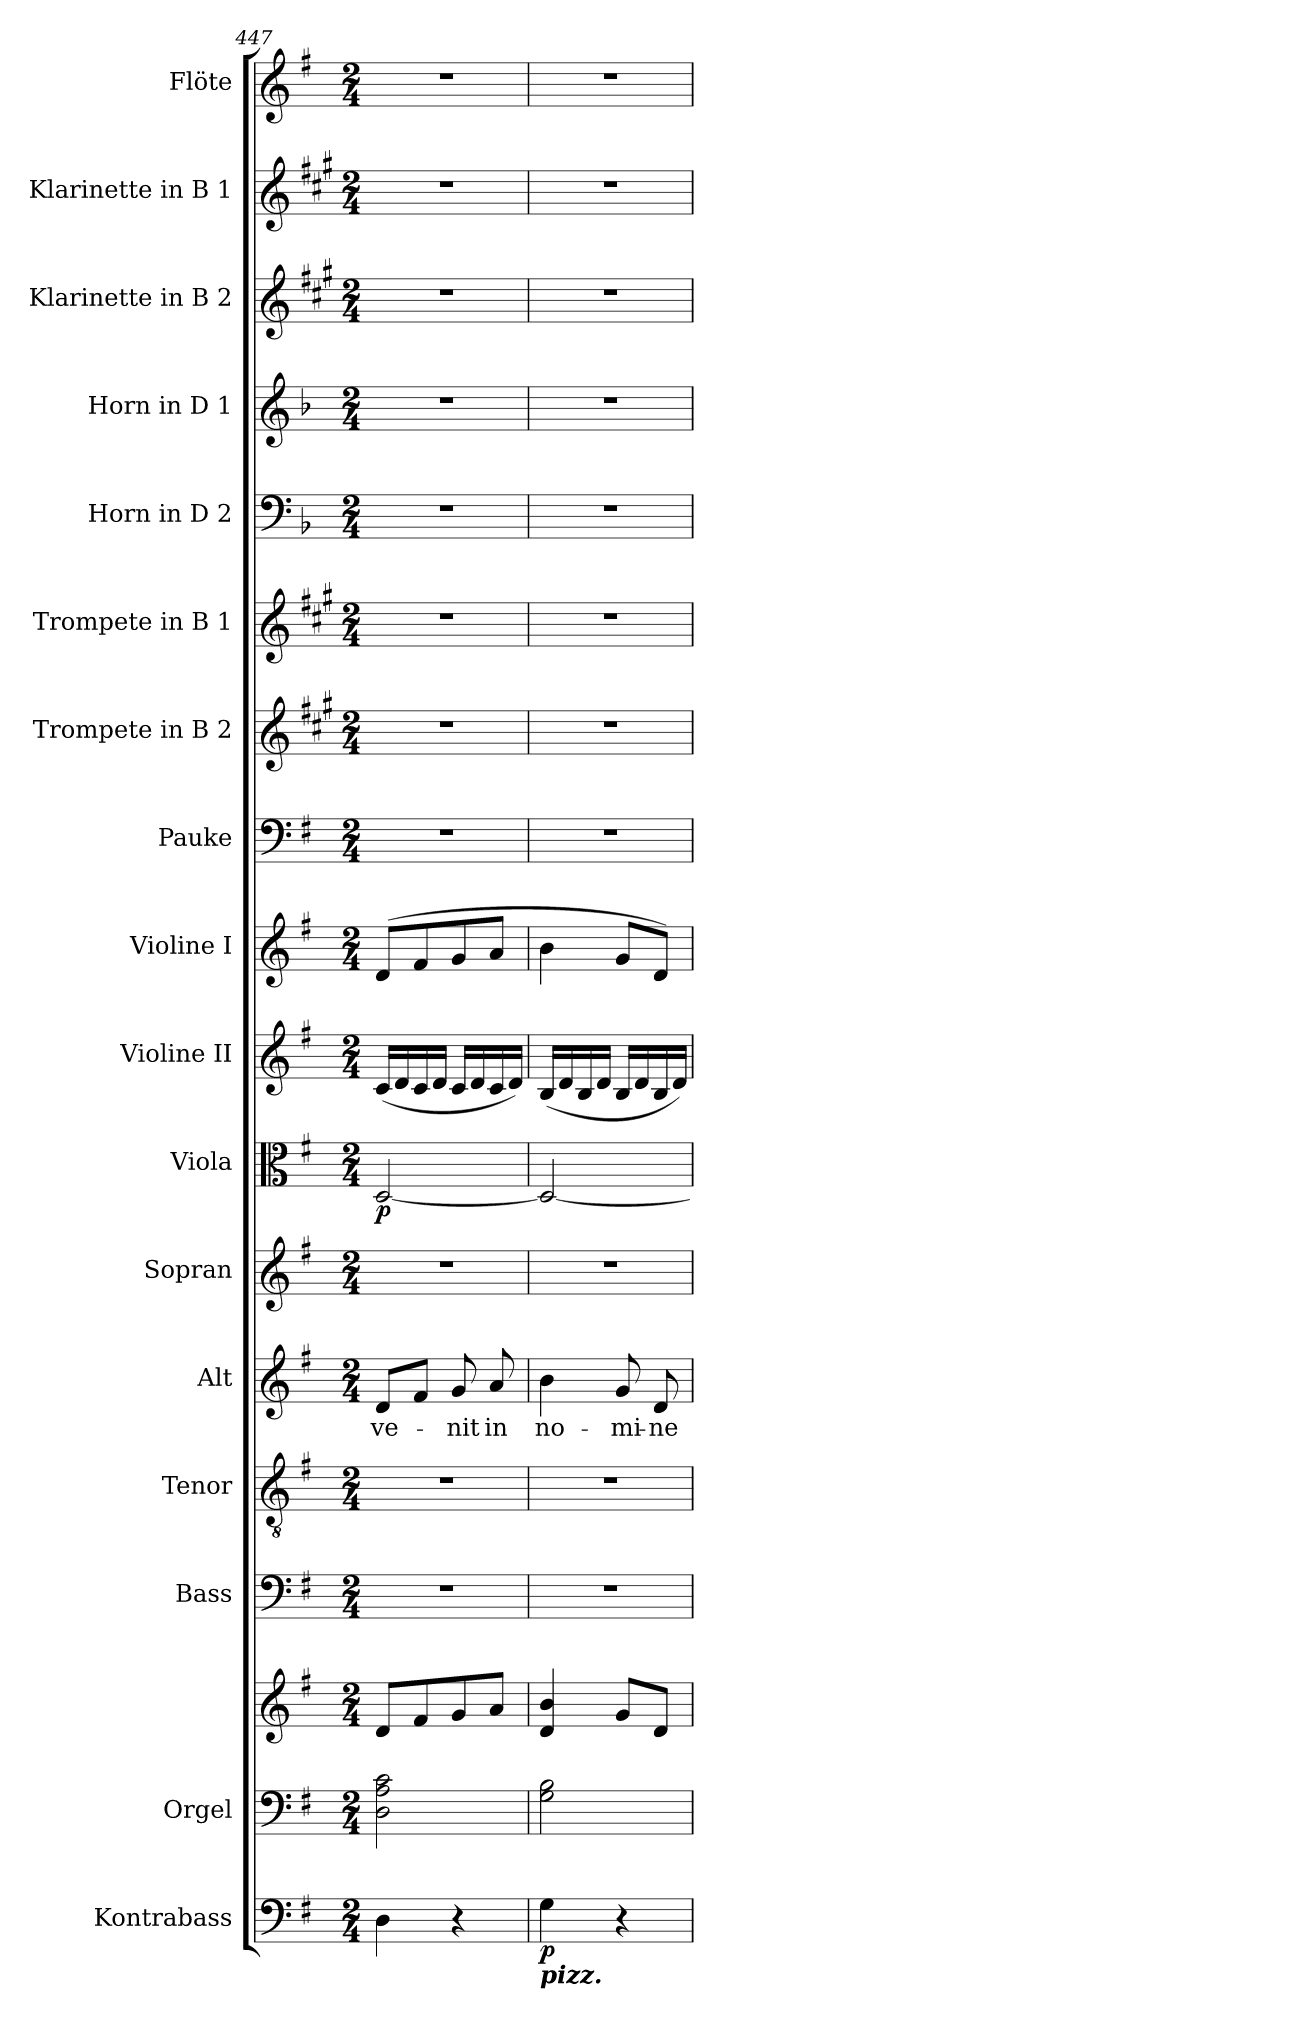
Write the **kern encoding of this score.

**kern	**dynam	**kern	**kern	**kern	**kern	**kern	**text	**kern	**kern	**dynam	**kern	**kern	**kern	**kern	**kern	**kern	**kern	**kern	**kern	**kern
*part17	*part17	*part16	*part16	*part15	*part14	*part13	*part13	*part12	*part11	*part11	*part10	*part9	*part8	*part7	*part6	*part5	*part4	*part3	*part2	*part1
*staff18	*staff18	*staff17	*staff16	*staff15	*staff14	*staff13	*staff13	*staff12	*staff11	*staff11	*staff10	*staff9	*staff8	*staff7	*staff6	*staff5	*staff4	*staff3	*staff2	*staff1
*I"Kontrabass	*	*I"Orgel	*	*I"Bass	*I"Tenor	*I"Alt	*	*I"Sopran	*I"Viola	*	*I"Violine II	*I"Violine I	*I"Pauke	*I"Trompete in B 2	*I"Trompete in B 1	*I"Horn in D 2	*I"Horn in D 1	*I"Klarinette in B 2	*I"Klarinette in B 1	*I"Flöte
*I'Kb.	*	*I'Org.	*	*I'B	*I'T	*I'A	*	*I'S	*I'Vla.	*	*I'Vl. II	*I'Vl. I	*I'Pk.	*I'Trp. 2	*I'Trp. 1	*I'Hrn. 2	*I'Hrn. 1	*I'Kl. 2	*I'Kl. 1	*I'Fl.
*clefF4	*	*clefF4	*clefG2	*clefF4	*clefGv2	*clefG2	*	*clefG2	*clefC3	*	*clefG2	*clefG2	*clefF4	*clefG2	*clefG2	*clefF4	*clefG2	*clefG2	*clefG2	*clefG2
*ITrd7c12	*	*	*	*	*	*	*	*	*	*	*	*	*	*ITrd1c2	*ITrd1c2	*ITrd-1c-2	*ITrd-1c-2	*ITrd1c2	*ITrd1c2	*
*k[f#]	*	*k[f#]	*k[f#]	*k[f#]	*k[f#]	*k[f#]	*	*k[f#]	*k[f#]	*	*k[f#]	*k[f#]	*k[f#]	*k[f#]	*k[f#]	*k[f#]	*k[f#]	*k[f#]	*k[f#]	*k[f#]
*G:	*	*G:	*G:	*G:	*G:	*G:	*	*G:	*G:	*	*G:	*G:	*G:	*G:	*G:	*G:	*G:	*G:	*G:	*G:
*M2/4	*	*M2/4	*M2/4	*M2/4	*M2/4	*M2/4	*	*M2/4	*M2/4	*	*M2/4	*M2/4	*M2/4	*M2/4	*M2/4	*M2/4	*M2/4	*M2/4	*M2/4	*M2/4
=447	=447	=447	=447	=447	=447	=447	=447	=447	=447	=447	=447	=447	=447	=447	=447	=447	=447	=447	=447	=447
!	!	!	!	!	!	!	!LO:LY:b	!	!	!LO:DY:b	!	!	!	!	!	!	!	!	!	!
4DD\	.	2D\ 2A\ 2c\	8d/L	2r	2r	8d/L	ve-	2r	[2D/	p	(<16c/LL	(>8d/L	2r	2r	2r	2r	2r	2r	2r	2r
.	.	.	.	.	.	.	.	.	.	.	16d/	.	.	.	.	.	.	.	.	.
.	.	.	8f#/	.	.	8f#/J	.	.	.	.	16c/	8f#/	.	.	.	.	.	.	.	.
.	.	.	.	.	.	.	.	.	.	.	16d/JJ	.	.	.	.	.	.	.	.	.
!	!	!	!	!	!	!	!LO:LY:b	!	!	!	!	!	!	!	!	!	!	!	!	!
4r	.	.	8g/	.	.	8g/	-nit	.	.	.	16c/LL	8g/	.	.	.	.	.	.	.	.
.	.	.	.	.	.	.	.	.	.	.	16d/	.	.	.	.	.	.	.	.	.
!	!	!	!	!	!	!	!LO:LY:b	!	!	!	!	!	!	!	!	!	!	!	!	!
.	.	.	8a/J	.	.	8a/	in	.	.	.	16c/	8a/J	.	.	.	.	.	.	.	.
.	.	.	.	.	.	.	.	.	.	.	16d/JJ)	.	.	.	.	.	.	.	.	.
=448	=448	=448	=448	=448	=448	=448	=448	=448	=448	=448	=448	=448	=448	=448	=448	=448	=448	=448	=448	=448
!LO:TX:b:Bi:t=pizz.	!	!	!	!	!	!	!	!	!	!	!	!	!	!	!	!	!	!	!	!
!	!LO:DY:b	!	!	!	!	!	!LO:LY:b	!	!	!	!	!	!	!	!	!	!	!	!	!
4GG\	p	2G\ 2B\	4d/ 4b/	2r	2r	4b\	no-	2r	2D/_	.	(<16B/LL	4b\	2r	2r	2r	2r	2r	2r	2r	2r
.	.	.	.	.	.	.	.	.	.	.	16d/	.	.	.	.	.	.	.	.	.
.	.	.	.	.	.	.	.	.	.	.	16B/	.	.	.	.	.	.	.	.	.
.	.	.	.	.	.	.	.	.	.	.	16d/JJ	.	.	.	.	.	.	.	.	.
!	!	!	!	!	!	!	!LO:LY:b	!	!	!	!	!	!	!	!	!	!	!	!	!
4r	.	.	8g/L	.	.	8g/	-mi-	.	.	.	16B/LL	8g/L	.	.	.	.	.	.	.	.
.	.	.	.	.	.	.	.	.	.	.	16d/	.	.	.	.	.	.	.	.	.
!	!	!	!	!	!	!	!LO:LY:b	!	!	!	!	!	!	!	!	!	!	!	!	!
.	.	.	8d/J	.	.	8d/	-ne	.	.	.	16B/	8d/J)	.	.	.	.	.	.	.	.
.	.	.	.	.	.	.	.	.	.	.	16d/JJ)	.	.	.	.	.	.	.	.	.
=	=	=	=	=	=	=	=	=	=	=	=	=	=	=	=	=	=	=	=	=
*-	*-	*-	*-	*-	*-	*-	*-	*-	*-	*-	*-	*-	*-	*-	*-	*-	*-	*-	*-	*-
